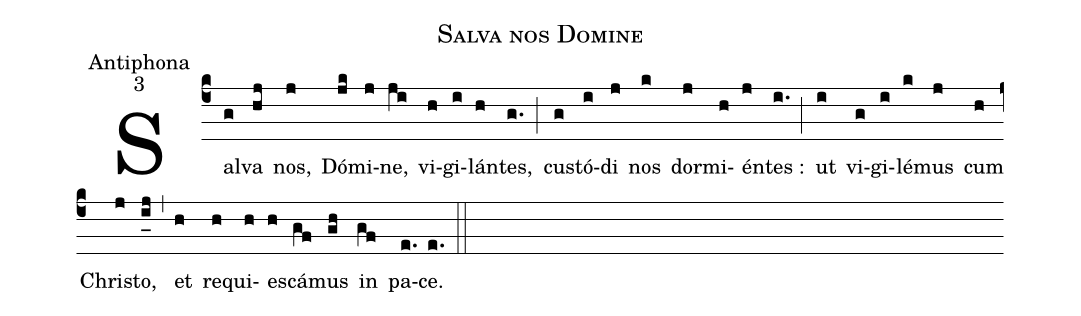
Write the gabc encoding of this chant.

name:Salva nos Domine;
office-part:Antiphona;
mode:3;
%%
(c4) Sal(g)va(hj) nos,(j) Dó(jk)mi(j)ne,(ji) vi(h)gi(i)lán(h)tes,(g.) (;) cu(g)stó(i)di(j) nos(k) dor(j)mi(h)én(j)tes :(i.) (;) ut(i) vi(g)gi(i)lé(k)mus(j) cum(h) Chri(j)sto,(i_[uh:l]j) (,) et(h) re(h)qui(h)e(h)scá(gf)mus(gh) in(gf) pa(e.)ce.(e.) (::)
